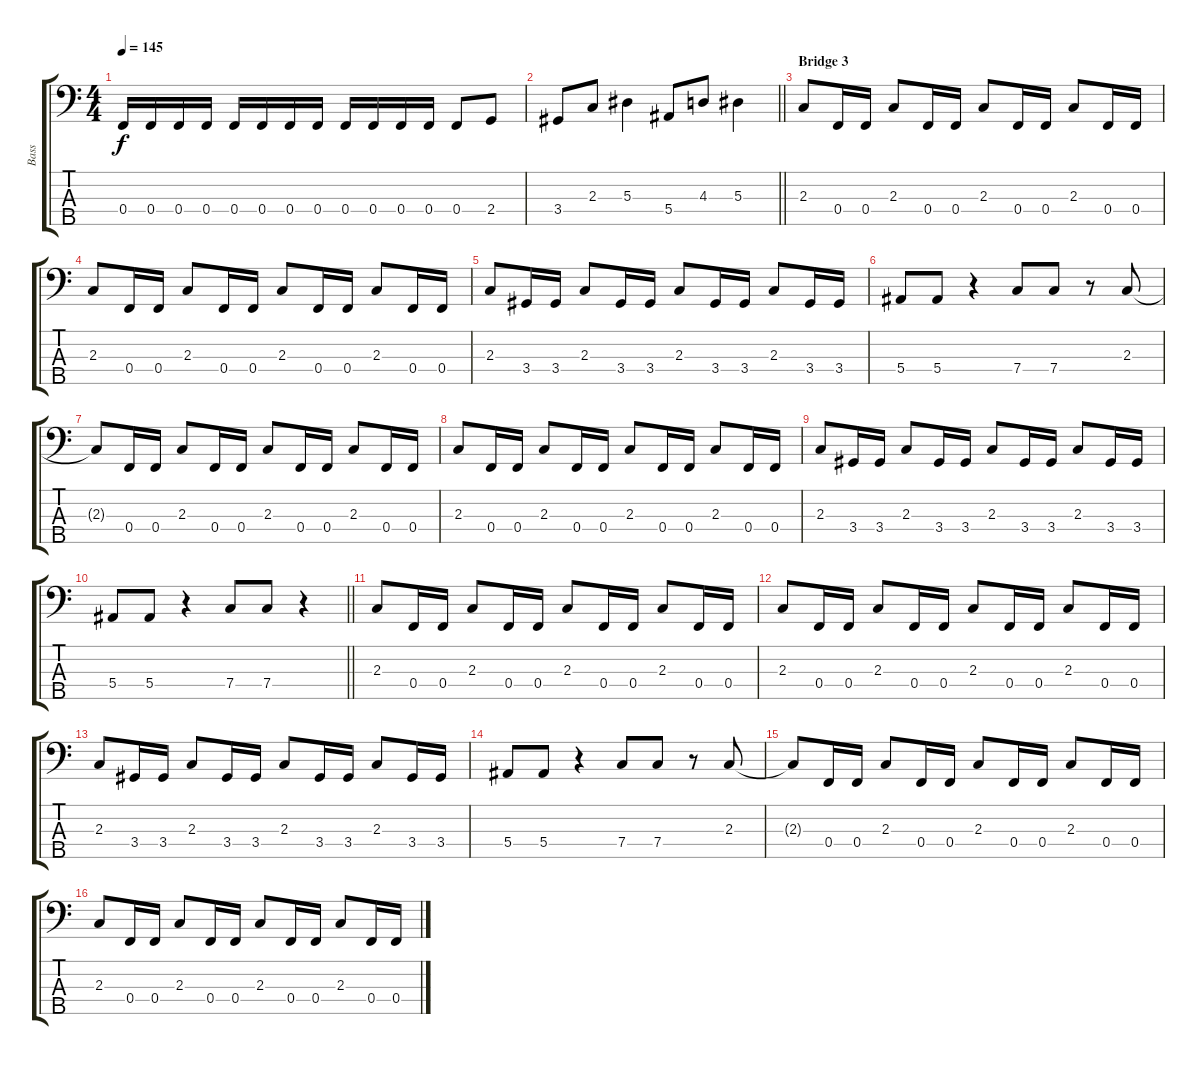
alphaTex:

\track ("Bass" "Bass") {instrument electricbasspick}
\staff {score tabs}
\tuning (Ab2 Eb2 Bb1 F1 C1) {hide}
\ts (4 4)
\tempo 145
\clef f4
\ks c
0.4.16{dy f} 0.4.16 0.4.16 0.4.16 0.4.16 0.4.16 0.4.16 0.4.16 0.4.16 0.4.16 0.4.16 0.4.16 0.4.8 2.4.8 |
\barLineRight lightlight
3.4.8 2.3.8 5.3.4 5.4.8 4.3.8 5.3.4 |
\section ("" "Bridge 3")
2.3.8 0.4.16 0.4.16 2.3.8 0.4.16 0.4.16 2.3.8 0.4.16 0.4.16 2.3.8 0.4.16 0.4.16 |
2.3.8 0.4.16 0.4.16 2.3.8 0.4.16 0.4.16 2.3.8 0.4.16 0.4.16 2.3.8 0.4.16 0.4.16 |
2.3.8 3.4.16 3.4.16 2.3.8 3.4.16 3.4.16 2.3.8 3.4.16 3.4.16 2.3.8 3.4.16 3.4.16 |
5.4.8 5.4.8 r.4 7.4.8 7.4.8 r.8 2.3.8 |
2.3{t}.8 0.4.16 0.4.16 2.3.8 0.4.16 0.4.16 2.3.8 0.4.16 0.4.16 2.3.8 0.4.16 0.4.16 |
2.3.8 0.4.16 0.4.16 2.3.8 0.4.16 0.4.16 2.3.8 0.4.16 0.4.16 2.3.8 0.4.16 0.4.16 |
2.3.8 3.4.16 3.4.16 2.3.8 3.4.16 3.4.16 2.3.8 3.4.16 3.4.16 2.3.8 3.4.16 3.4.16 |
\barLineRight lightlight
5.4.8 5.4.8 r.4 7.4.8 7.4.8 r.4 |
2.3.8 0.4.16 0.4.16 2.3.8 0.4.16 0.4.16 2.3.8 0.4.16 0.4.16 2.3.8 0.4.16 0.4.16 |
2.3.8 0.4.16 0.4.16 2.3.8 0.4.16 0.4.16 2.3.8 0.4.16 0.4.16 2.3.8 0.4.16 0.4.16 |
2.3.8 3.4.16 3.4.16 2.3.8 3.4.16 3.4.16 2.3.8 3.4.16 3.4.16 2.3.8 3.4.16 3.4.16 |
5.4.8 5.4.8 r.4 7.4.8 7.4.8 r.8 2.3.8 |
2.3{t}.8 0.4.16 0.4.16 2.3.8 0.4.16 0.4.16 2.3.8 0.4.16 0.4.16 2.3.8 0.4.16 0.4.16 |
2.3.8 0.4.16 0.4.16 2.3.8 0.4.16 0.4.16 2.3.8 0.4.16 0.4.16 2.3.8 0.4.16 0.4.16
